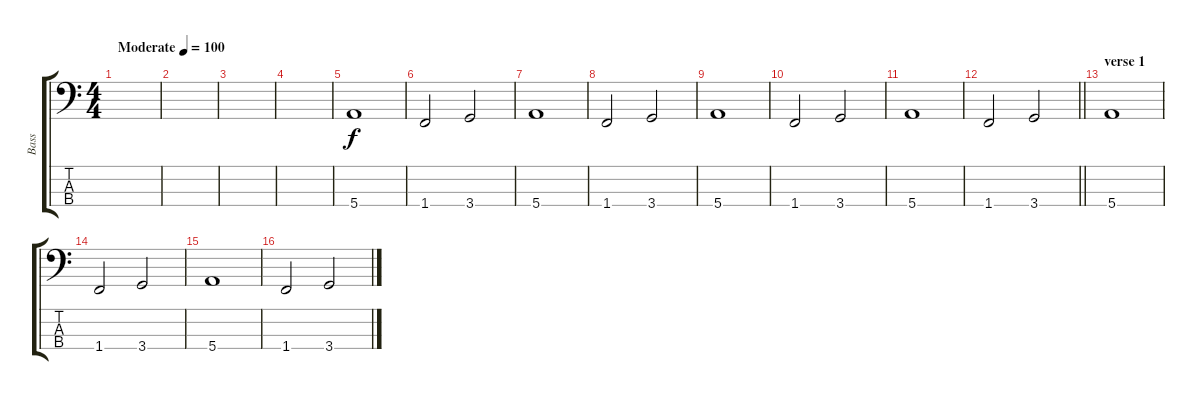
\track ("Bass" "Bass") {instrument electricbassfinger}
\staff {score tabs}
\tuning (G2 D2 A1 E1) {hide}
\ts (4 4)
\tempo (100 "Moderate")
\clef f4
\ks c
|
|
|
|
5.4.1 |
1.4.2 3.4.2 |
5.4.1 |
1.4.2 3.4.2 |
5.4.1 |
1.4.2 3.4.2 |
5.4.1 |
\barLineRight lightlight
1.4.2 3.4.2 |
\section ("" "verse 1")
5.4.1 |
1.4.2 3.4.2 |
5.4.1 |
1.4.2 3.4.2
